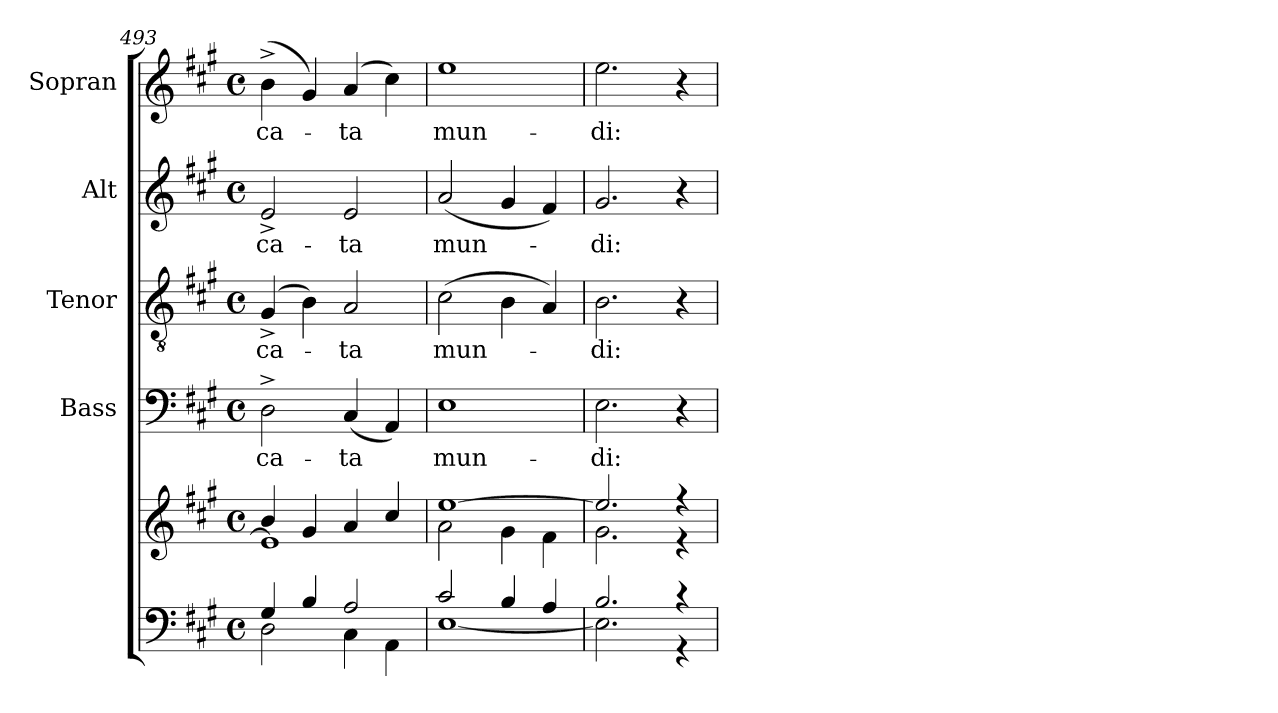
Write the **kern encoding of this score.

**kern	**kern	**kern	**text	**kern	**text	**kern	**text	**kern	**text
*part5	*part5	*part4	*part4	*part3	*part3	*part2	*part2	*part1	*part1
*staff6	*staff5	*staff4	*staff4	*staff3	*staff3	*staff2	*staff2	*staff1	*staff1
*	*	*I"Bass	*	*I"Tenor	*	*I"Alt	*	*I"Sopran	*
*	*	*I'B.	*	*I'T.	*	*I'A.	*	*I'S.	*
!!LO:PB:g=z
*clefF4	*clefG2	*clefF4	*	*clefGv2	*	*clefG2	*	*clefG2	*
*k[f#c#g#]	*k[f#c#g#]	*k[f#c#g#]	*	*k[f#c#g#]	*	*k[f#c#g#]	*	*k[f#c#g#]	*
*A:	*A:	*A:	*	*A:	*	*A:	*	*A:	*
*M4/4	*M4/4	*M4/4	*	*M4/4	*	*M4/4	*	*M4/4	*
*met(c)	*met(c)	*met(c)	*	*met(c)	*	*met(c)	*	*met(c)	*
=493	=493	=493	=493	=493	=493	=493	=493	=493	=493
*^	*^	*	*	*	*	*	*	*	*
!	!	!	!	!	!LO:LY:b	!	!LO:LY:b	!	!LO:LY:b	!	!LO:LY:b
4G#/	2D\	4b/	1e]	2D^>\	-ca-	(4G#^>/	-ca-	2e^>/	-ca-	(>4b^>\	-ca-
4B/	.	4g#/	.	.	.	4B\)	.	.	.	4g#/)	.
!	!	!	!	!	!LO:LY:b	!	!LO:LY:b	!	!LO:LY:b	!	!LO:LY:b
2A/	4C#\	4a/	.	(<4C#/	-ta	2A/	-ta	2e/	-ta	(4a/	-ta
.	4AA\	4cc#/	.	4AA/)	.	.	.	.	.	4cc#\)	.
=494	=494	=494	=494	=494	=494	=494	=494	=494	=494	=494	=494
!	!	!	!	!	!LO:LY:b	!	!LO:LY:b	!	!LO:LY:b	!	!LO:LY:b
2c#/	[<1E	[>1ee	2a\	1E	mun-	(>2c#\	mun-	(<2a/	mun-	1ee	mun-
4B/	.	.	4g#\	.	.	4B\	.	4g#/	.	.	.
4A/	.	.	4f#\	.	.	4A/)	.	4f#/)	.	.	.
=495	=495	=495	=495	=495	=495	=495	=495	=495	=495	=495	=495
!	!	!	!	!	!LO:LY:b	!	!LO:LY:b	!	!LO:LY:b	!	!LO:LY:b
2.B/	2.E\]	2.ee/]	2.g#\	2.E\	-di:	2.B\	-di:	2.g#/	-di:	2.ee\	-di:
4r	4r	4r	4r	4r	.	4r	.	4r	.	4r	.
*v	*v	*	*	*	*	*	*	*	*	*	*
*	*v	*v	*	*	*	*	*	*	*	*
=	=	=	=	=	=	=	=	=	=
*-	*-	*-	*-	*-	*-	*-	*-	*-	*-
